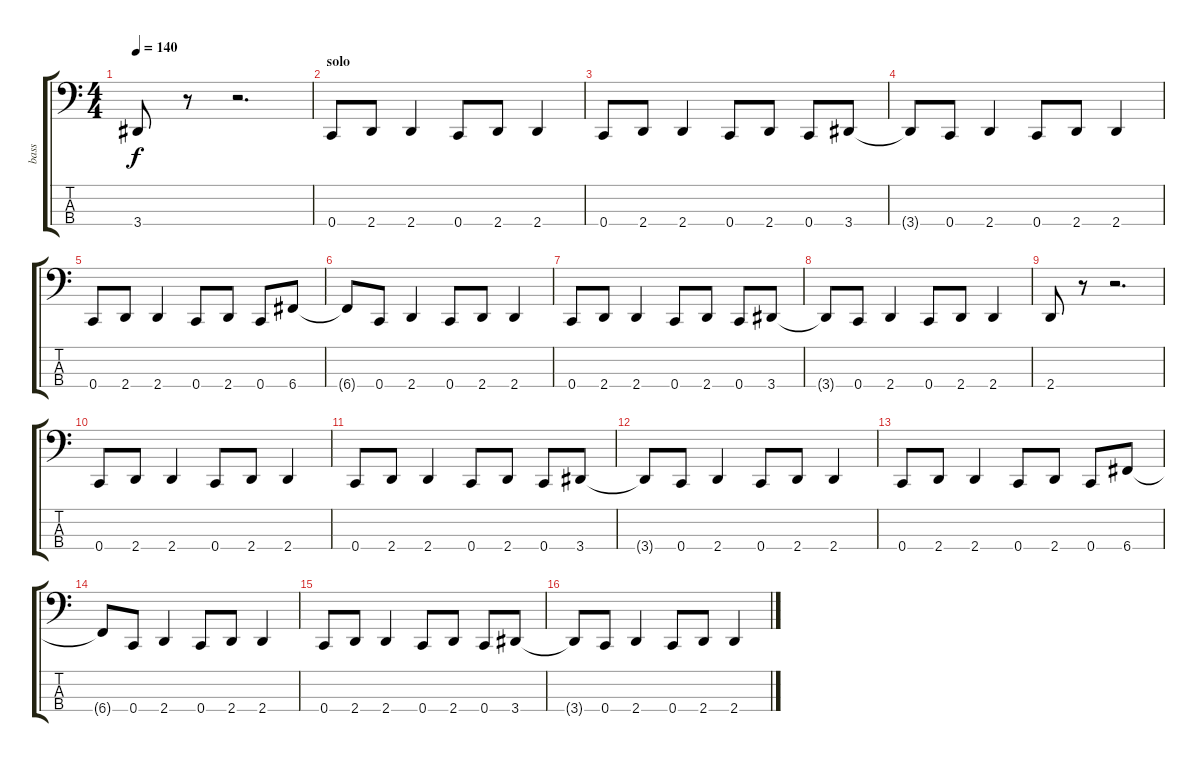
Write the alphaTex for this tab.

\track ("bass" "bass") {instrument electricbasspick}
\staff {score tabs}
\tuning (Eb2 Bb1 F1 C1) {hide}
\ts (4 4)
\tempo 140
\clef f4
\ks c
3.4.8{dy f} r.8 r.2{d} |
\section ("" "solo")
0.4.8 2.4.8 2.4.4 0.4.8 2.4.8 2.4.4 |
0.4.8 2.4.8 2.4.4 0.4.8 2.4.8 0.4.8 3.4.8 |
3.4{t}.8 0.4.8 2.4.4 0.4.8 2.4.8 2.4.4 |
0.4.8 2.4.8 2.4.4 0.4.8 2.4.8 0.4.8 6.4.8 |
6.4{t}.8 0.4.8 2.4.4 0.4.8 2.4.8 2.4.4 |
0.4.8 2.4.8 2.4.4 0.4.8 2.4.8 0.4.8 3.4.8 |
3.4{t}.8 0.4.8 2.4.4 0.4.8 2.4.8 2.4.4 |
2.4.8 r.8 r.2{d} |
0.4.8 2.4.8 2.4.4 0.4.8 2.4.8 2.4.4 |
0.4.8 2.4.8 2.4.4 0.4.8 2.4.8 0.4.8 3.4.8 |
3.4{t}.8 0.4.8 2.4.4 0.4.8 2.4.8 2.4.4 |
0.4.8 2.4.8 2.4.4 0.4.8 2.4.8 0.4.8 6.4.8 |
6.4{t}.8 0.4.8 2.4.4 0.4.8 2.4.8 2.4.4 |
0.4.8 2.4.8 2.4.4 0.4.8 2.4.8 0.4.8 3.4.8 |
3.4{t}.8 0.4.8 2.4.4 0.4.8 2.4.8 2.4.4
